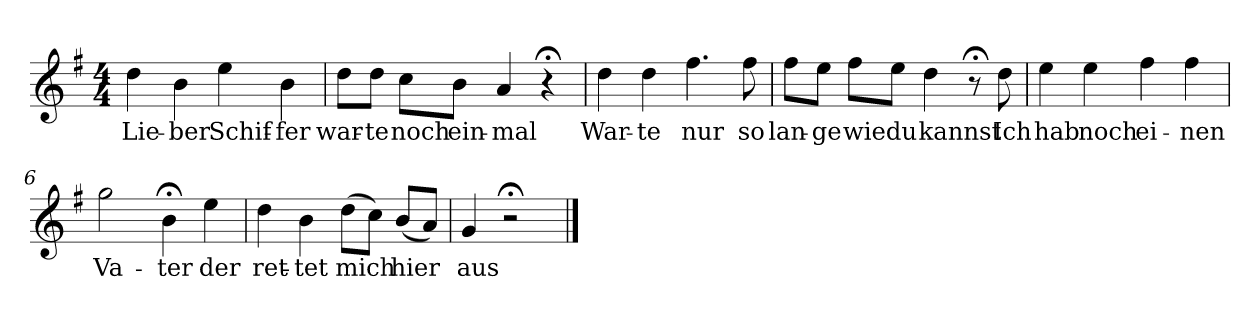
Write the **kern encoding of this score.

**kern	**text
*part1	*part1
*staff1	*staff1
*k[f#]	*
*G:	*
*M4/4	*
*MM120	*
=1	=1
4dd	Lie-
4b	-ber
4ee	Schif-
4b	-fer
=2	=2
8ddL	war-
8ddJ	-te
8ccL	noch
8bJ	ein-
4a	-mal
4r;<	.
=3	=3
4dd	War-
4dd	-te
4.ff#	nur
8ff#	so
=4	=4
8ff#L	lan-
8eeJ	-ge
8ff#L	wie
8eeJ	du
4dd	kannst
8r;<	.
8dd	Ich
=5	=5
4ee	hab
4ee	noch
4ff#	ei-
4ff#	-nen
=6	=6
2gg	Va-
4b;<	-ter
4ee	der
=7	=7
4dd	ret-
4b	-tet
(8ddL	mich
8ccJ)	.
(8bL	hier
8aJ)	.
=8	=8
4g	aus
2r;<	.
==	==
*-	*-
